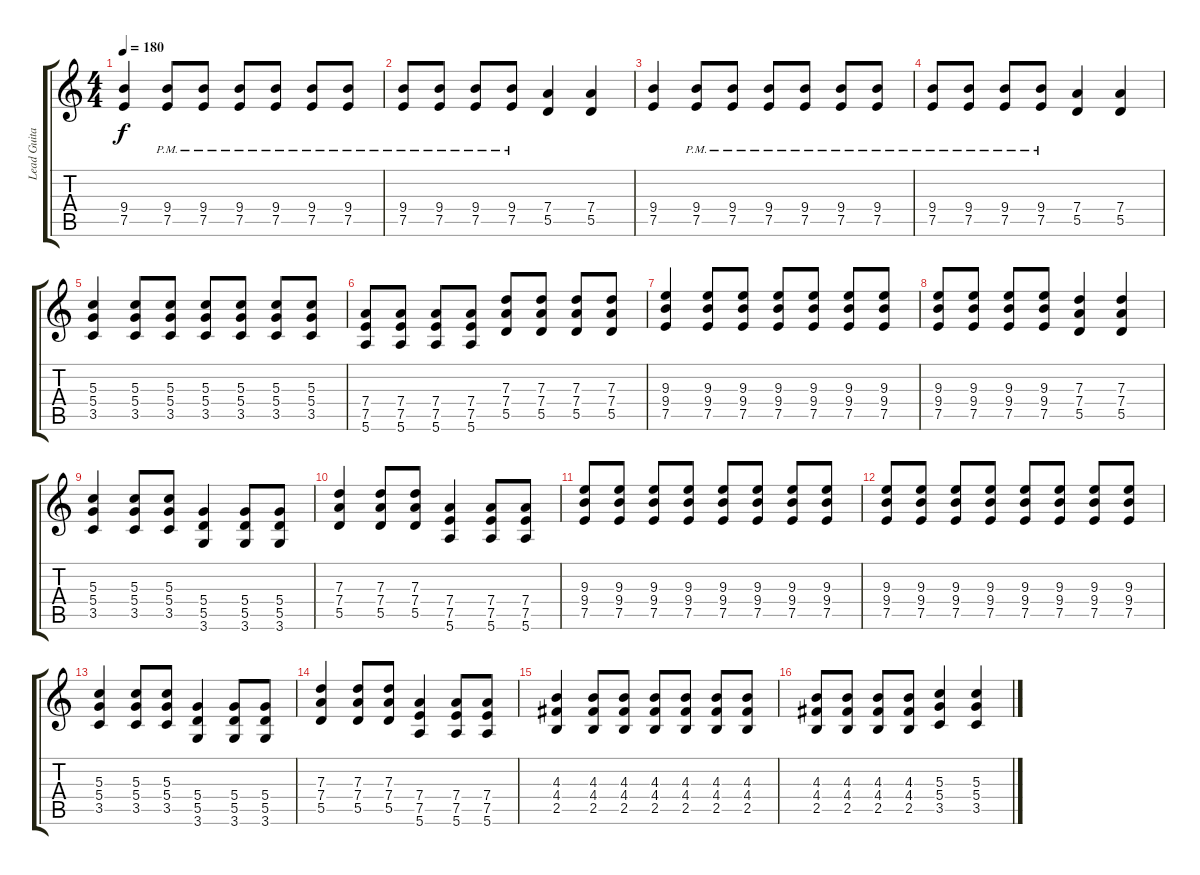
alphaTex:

\track ("Lead Guitar" "Lead Guita") {instrument overdrivenguitar}
\staff {score tabs}
\tuning (E4 B3 G3 D3 A2 E2) {hide}
\ts (4 4)
\tempo 180
\clef g2
\ks c
(9.4 7.5).4{dy f} (9.4{pm} 7.5{pm}).8 (9.4{pm} 7.5{pm}).8 (9.4{pm} 7.5{pm}).8 (9.4{pm} 7.5{pm}).8 (9.4{pm} 7.5{pm}).8 (9.4{pm} 7.5{pm}).8 |
(9.4{pm} 7.5{pm}).8 (9.4{pm} 7.5{pm}).8 (9.4{pm} 7.5{pm}).8 (9.4{pm} 7.5{pm}).8 (7.4 5.5).4 (7.4 5.5).4 |
(9.4 7.5).4 (9.4{pm} 7.5{pm}).8 (9.4{pm} 7.5{pm}).8 (9.4{pm} 7.5{pm}).8 (9.4{pm} 7.5{pm}).8 (9.4{pm} 7.5{pm}).8 (9.4{pm} 7.5{pm}).8 |
(9.4{pm} 7.5{pm}).8 (9.4{pm} 7.5{pm}).8 (9.4{pm} 7.5{pm}).8 (9.4{pm} 7.5{pm}).8 (7.4 5.5).4 (7.4 5.5).4 |
(5.3 5.4 3.5).4 (5.3 5.4 3.5).8 (5.3 5.4 3.5).8 (5.3 5.4 3.5).8 (5.3 5.4 3.5).8 (5.3 5.4 3.5).8 (5.3 5.4 3.5).8 |
(7.4 7.5 5.6).8 (7.4 7.5 5.6).8 (7.4 7.5 5.6).8 (7.4 7.5 5.6).8 (7.3 7.4 5.5).8 (7.3 7.4 5.5).8 (7.3 7.4 5.5).8 (7.3 7.4 5.5).8 |
(9.3 9.4 7.5).4 (9.3 9.4 7.5).8 (9.3 9.4 7.5).8 (9.3 9.4 7.5).8 (9.3 9.4 7.5).8 (9.3 9.4 7.5).8 (9.3 9.4 7.5).8 |
(9.3 9.4 7.5).8 (9.3 9.4 7.5).8 (9.3 9.4 7.5).8 (9.3 9.4 7.5).8 (7.3 7.4 5.5).4 (7.3 7.4 5.5).4 |
(5.3 5.4 3.5).4 (5.3 5.4 3.5).8 (5.3 5.4 3.5).8 (5.4 5.5 3.6).4 (5.4 5.5 3.6).8 (5.4 5.5 3.6).8 |
(7.3 7.4 5.5).4 (7.3 7.4 5.5).8 (7.3 7.4 5.5).8 (7.4 7.5 5.6).4 (7.4 7.5 5.6).8 (7.4 7.5 5.6).8 |
(9.3 9.4 7.5).8 (9.3 9.4 7.5).8 (9.3 9.4 7.5).8 (9.3 9.4 7.5).8 (9.3 9.4 7.5).8 (9.3 9.4 7.5).8 (9.3 9.4 7.5).8 (9.3 9.4 7.5).8 |
(9.3 9.4 7.5).8 (9.3 9.4 7.5).8 (9.3 9.4 7.5).8 (9.3 9.4 7.5).8 (9.3 9.4 7.5).8 (9.3 9.4 7.5).8 (9.3 9.4 7.5).8 (9.3 9.4 7.5).8 |
(5.3 5.4 3.5).4 (5.3 5.4 3.5).8 (5.3 5.4 3.5).8 (5.4 5.5 3.6).4 (5.4 5.5 3.6).8 (5.4 5.5 3.6).8 |
(7.3 7.4 5.5).4 (7.3 7.4 5.5).8 (7.3 7.4 5.5).8 (7.4 7.5 5.6).4 (7.4 7.5 5.6).8 (7.4 7.5 5.6).8 |
(4.3 4.4 2.5).4 (4.3 4.4 2.5).8 (4.3 4.4 2.5).8 (4.3 4.4 2.5).8 (4.3 4.4 2.5).8 (4.3 4.4 2.5).8 (4.3 4.4 2.5).8 |
(4.3 4.4 2.5).8 (4.3 4.4 2.5).8 (4.3 4.4 2.5).8 (4.3 4.4 2.5).8 (5.3 5.4 3.5).4 (5.3 5.4 3.5).4
